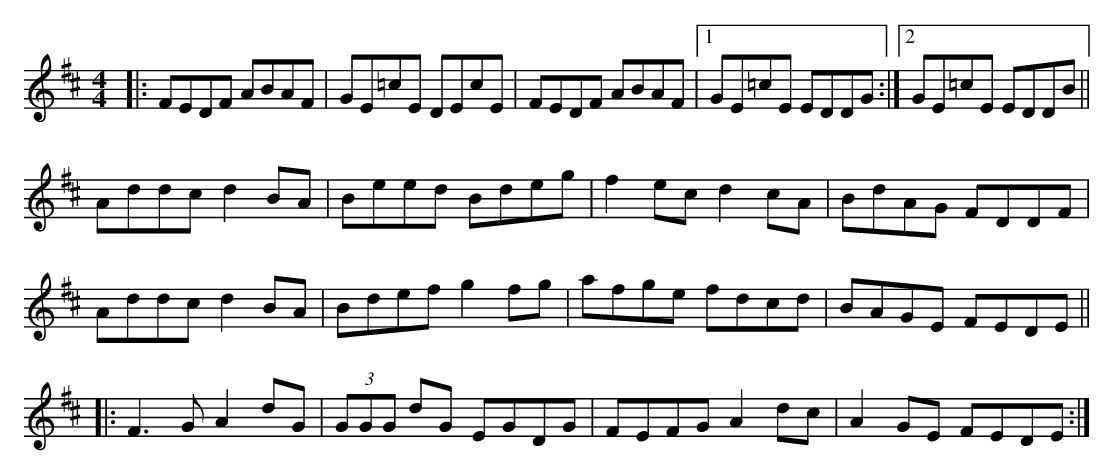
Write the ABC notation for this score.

X:1
M:4/4
K:D
|:FEDF ABAF|GE=cE DEcE|FEDF ABAF|1 GE=cE EDDG:|2 GE=cE EDDB||
Addc d2BA|Beed Bdeg|f2ec d2cA|BdAG FDDF|
Addc d2BA|Bdef g2fg|afge fdcd|BAGE FEDE||
|:F3G A2dG|(3GGG dG EGDG|FEFG A2dc|A2GE FEDE:|
